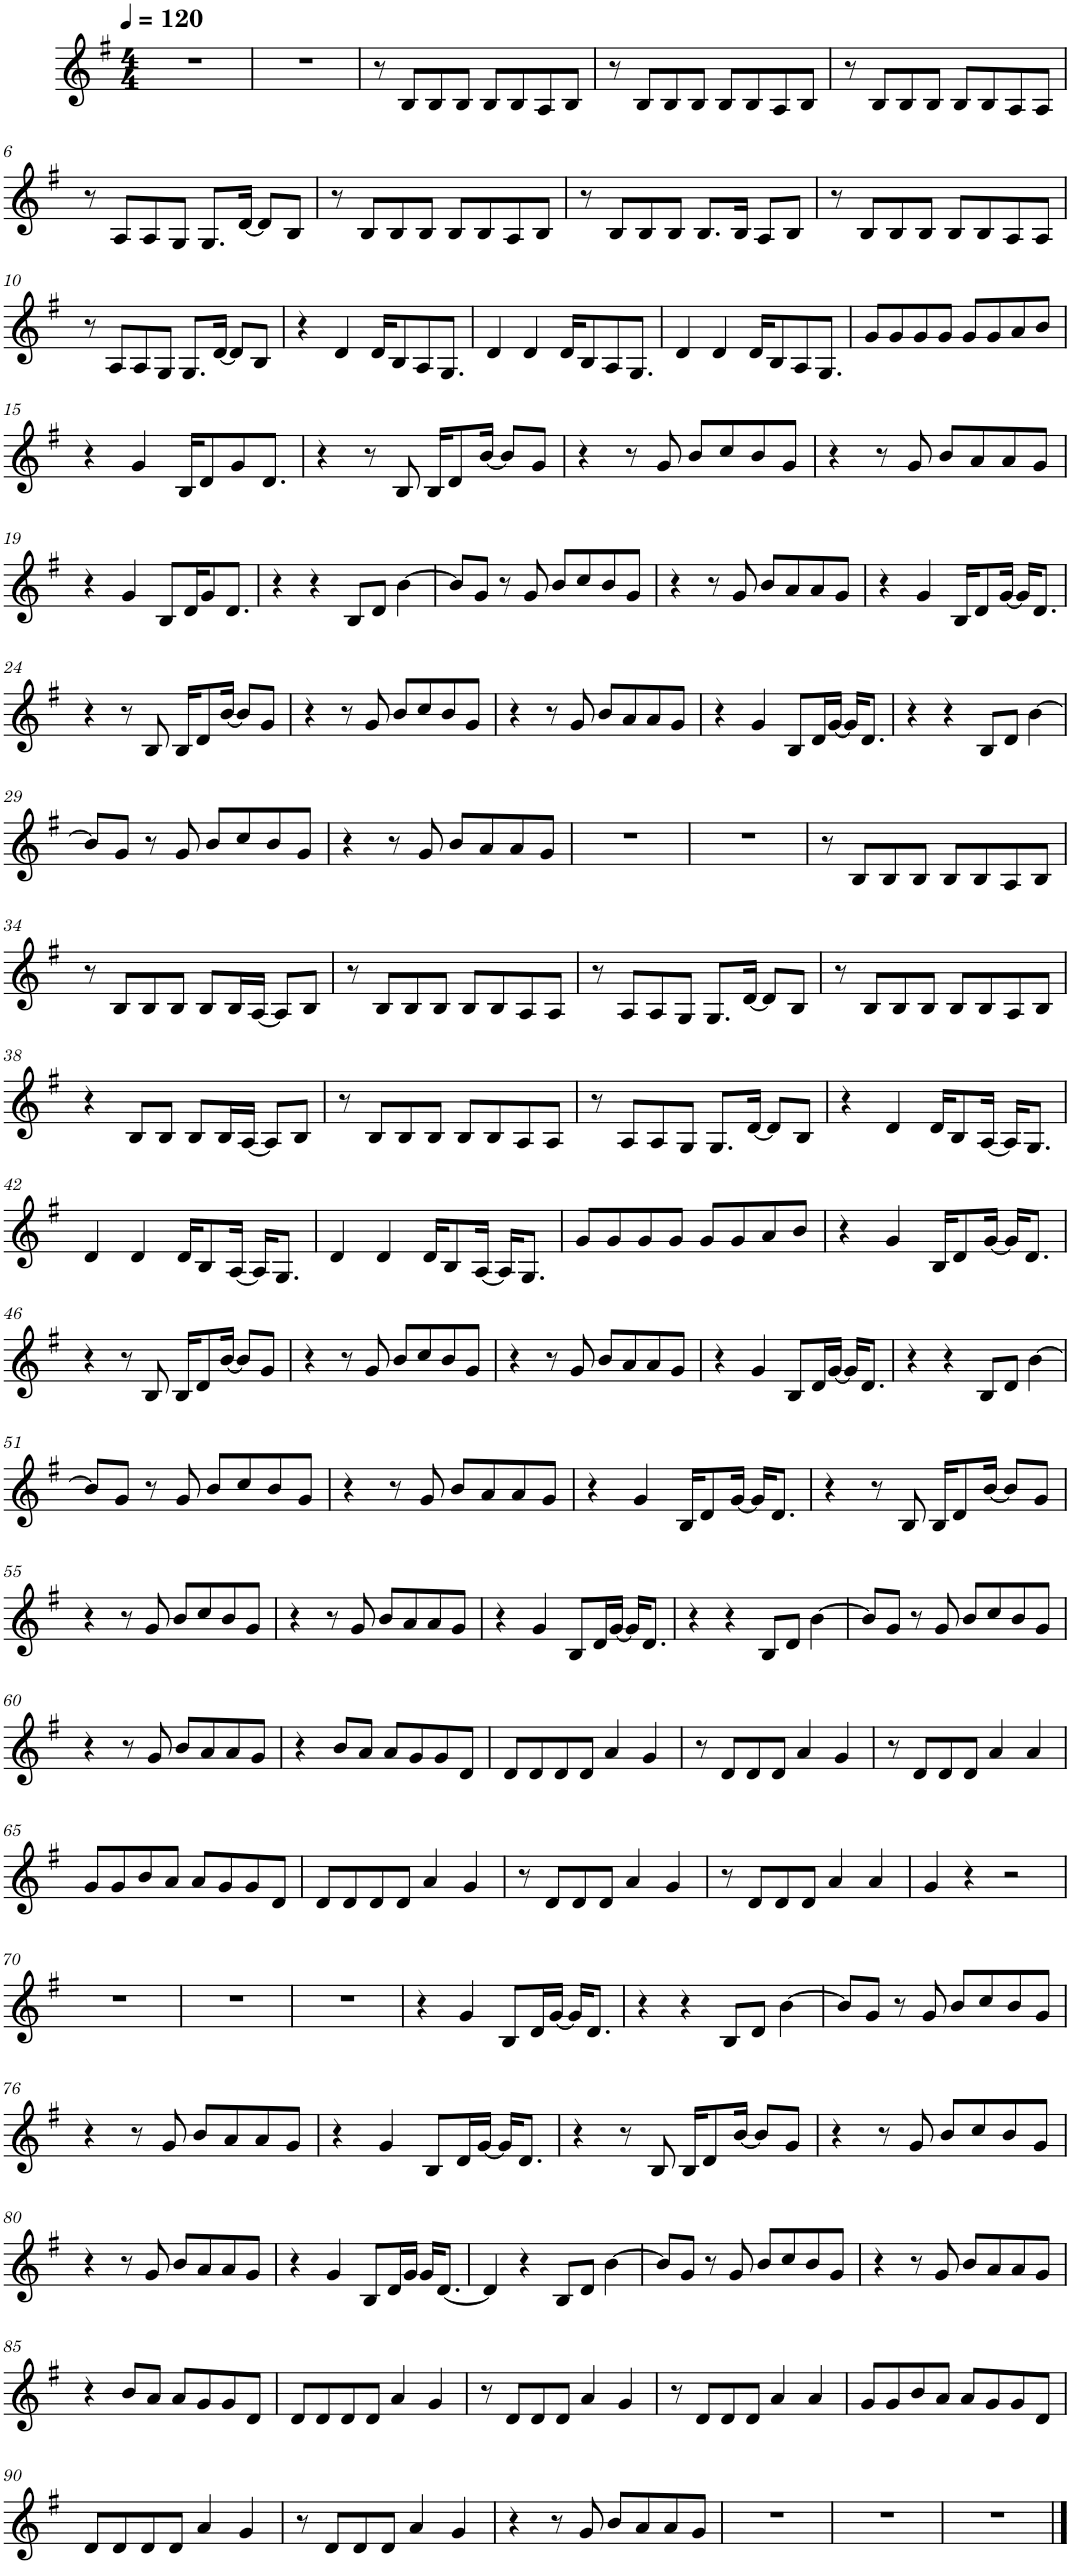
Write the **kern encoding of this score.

**kern
*part1
*staff1
*I"Piano, FL Keys 1
*I'Pno.
*clefG2
*k[f#]
*M4/4
*MM120
=1
1r
=2
1r
=3
8r
8B/L
8B/
8B/J
8B/L
8B/
8A/
8B/J
=4
8r
8B/L
8B/
8B/J
8B/L
8B/
8A/
8B/J
=5
8r
8B/L
8B/
8B/J
8B/L
8B/
8A/
8A/J
!!LO:LB:g=z
=6
8r
8A/L
8A/
8G/J
8.G/L
[16d/Jk
8d/L]
8B/J
=7
8r
8B/L
8B/
8B/J
8B/L
8B/
8A/
8B/J
=8
8r
8B/L
8B/
8B/J
8.B/L
16B/Jk
8A/L
8B/J
=9
8r
8B/L
8B/
8B/J
8B/L
8B/
8A/
8A/J
!!LO:LB:g=z
=10
8r
8A/L
8A/
8G/J
8.G/L
[16d/Jk
8d/L]
8B/J
=11
4r
4d/
16d/KL
8B/
8A/
8.G/J
=12
4d/
4d/
16d/KL
8B/
8A/
8.G/J
=13
4d/
4d/
16d/KL
8B/
8A/
8.G/J
=14
8g/L
8g/
8g/
8g/J
8g/L
8g/
8a/
8b/J
!!LO:LB:g=z
=15
4r
4g/
16B/KL
8d/
8g/
8.d/J
=16
4r
8r
8B/
16B/KL
8d/
[16b/Jk
8b/L]
8g/J
=17
4r
8r
8g/
8b/L
8cc/
8b/
8g/J
=18
4r
8r
8g/
8b/L
8a/
8a/
8g/J
!!LO:LB:g=z
=19
4r
4g/
8B/L
16d/K
8g/
8.d/J
=20
4r
4r
8B/L
8d/J
[4b\
=21
8b/L]
8g/J
8r
8g/
8b/L
8cc/
8b/
8g/J
=22
4r
8r
8g/
8b/L
8a/
8a/
8g/J
=23
4r
4g/
16B/KL
8d/
[16g/Jk
16g/KL]
8.d/J
!!LO:LB:g=z
=24
4r
8r
8B/
16B/KL
8d/
[16b/Jk
8b/L]
8g/J
=25
4r
8r
8g/
8b/L
8cc/
8b/
8g/J
=26
4r
8r
8g/
8b/L
8a/
8a/
8g/J
=27
4r
4g/
8B/L
16d/L
[16g/JJ
16g/KL]
8.d/J
=28
4r
4r
8B/L
8d/J
[4b\
!!LO:LB:g=z
=29
8b/L]
8g/J
8r
8g/
8b/L
8cc/
8b/
8g/J
=30
4r
8r
8g/
8b/L
8a/
8a/
8g/J
=31
1r
=32
1r
=33
8r
8B/L
8B/
8B/J
8B/L
8B/
8A/
8B/J
!!LO:LB:g=z
=34
8r
8B/L
8B/
8B/J
8B/L
16B/L
[16A/JJ
8A/L]
8B/J
=35
8r
8B/L
8B/
8B/J
8B/L
8B/
8A/
8A/J
=36
8r
8A/L
8A/
8G/J
8.G/L
[16d/Jk
8d/L]
8B/J
=37
8r
8B/L
8B/
8B/J
8B/L
8B/
8A/
8B/J
!!LO:LB:g=z
=38
4r
8B/L
8B/J
8B/L
16B/L
[16A/JJ
8A/L]
8B/J
=39
8r
8B/L
8B/
8B/J
8B/L
8B/
8A/
8A/J
=40
8r
8A/L
8A/
8G/J
8.G/L
[16d/Jk
8d/L]
8B/J
=41
4r
4d/
16d/KL
8B/
[16A/Jk
16A/KL]
8.G/J
!!LO:LB:g=z
=42
4d/
4d/
16d/KL
8B/
[16A/Jk
16A/KL]
8.G/J
=43
4d/
4d/
16d/KL
8B/
[16A/Jk
16A/KL]
8.G/J
=44
8g/L
8g/
8g/
8g/J
8g/L
8g/
8a/
8b/J
=45
4r
4g/
16B/KL
8d/
[16g/Jk
16g/KL]
8.d/J
!!LO:LB:g=z
=46
4r
8r
8B/
16B/KL
8d/
[16b/Jk
8b/L]
8g/J
=47
4r
8r
8g/
8b/L
8cc/
8b/
8g/J
=48
4r
8r
8g/
8b/L
8a/
8a/
8g/J
=49
4r
4g/
8B/L
16d/L
[16g/JJ
16g/KL]
8.d/J
=50
4r
4r
8B/L
8d/J
[4b\
!!LO:LB:g=z
=51
8b/L]
8g/J
8r
8g/
8b/L
8cc/
8b/
8g/J
=52
4r
8r
8g/
8b/L
8a/
8a/
8g/J
=53
4r
4g/
16B/KL
8d/
[16g/Jk
16g/KL]
8.d/J
=54
4r
8r
8B/
16B/KL
8d/
[16b/Jk
8b/L]
8g/J
!!LO:LB:g=z
=55
4r
8r
8g/
8b/L
8cc/
8b/
8g/J
=56
4r
8r
8g/
8b/L
8a/
8a/
8g/J
=57
4r
4g/
8B/L
16d/L
[16g/JJ
16g/KL]
8.d/J
=58
4r
4r
8B/L
8d/J
[4b\
=59
8b/L]
8g/J
8r
8g/
8b/L
8cc/
8b/
8g/J
!!LO:LB:g=z
=60
4r
8r
8g/
8b/L
8a/
8a/
8g/J
=61
4r
8b/L
8a/J
8a/L
8g/
8g/
8d/J
=62
8d/L
8d/
8d/
8d/J
4a/
4g/
=63
8r
8d/L
8d/
8d/J
4a/
4g/
=64
8r
8d/L
8d/
8d/J
4a/
4a/
!!LO:LB:g=z
=65
8g/L
8g/
8b/
8a/J
8a/L
8g/
8g/
8d/J
=66
8d/L
8d/
8d/
8d/J
4a/
4g/
=67
8r
8d/L
8d/
8d/J
4a/
4g/
=68
8r
8d/L
8d/
8d/J
4a/
4a/
=69
4g/
4r
2r
!!LO:LB:g=z
=70
1r
=71
1r
=72
1r
=73
4r
4g/
8B/L
16d/L
[16g/JJ
16g/KL]
8.d/J
=74
4r
4r
8B/L
8d/J
[4b\
=75
8b/L]
8g/J
8r
8g/
8b/L
8cc/
8b/
8g/J
!!LO:LB:g=z
=76
4r
8r
8g/
8b/L
8a/
8a/
8g/J
=77
4r
4g/
8B/L
16d/L
[16g/JJ
16g/KL]
8.d/J
=78
4r
8r
8B/
16B/KL
8d/
[16b/Jk
8b/L]
8g/J
=79
4r
8r
8g/
8b/L
8cc/
8b/
8g/J
!!LO:LB:g=z
=80
4r
8r
8g/
8b/L
8a/
8a/
8g/J
=81
4r
4g/
8B/L
16d/L
16g/JJ
16g/KL
[8.d/J
=82
4d/]
4r
8B/L
8d/J
[4b\
=83
8b/L]
8g/J
8r
8g/
8b/L
8cc/
8b/
8g/J
=84
4r
8r
8g/
8b/L
8a/
8a/
8g/J
!!LO:LB:g=z
=85
4r
8b/L
8a/J
8a/L
8g/
8g/
8d/J
=86
8d/L
8d/
8d/
8d/J
4a/
4g/
=87
8r
8d/L
8d/
8d/J
4a/
4g/
=88
8r
8d/L
8d/
8d/J
4a/
4a/
=89
8g/L
8g/
8b/
8a/J
8a/L
8g/
8g/
8d/J
!!LO:LB:g=z
=90
8d/L
8d/
8d/
8d/J
4a/
4g/
=91
8r
8d/L
8d/
8d/J
4a/
4g/
=92
4r
8r
8g/
8b/L
8a/
8a/
8g/J
=93
1r
=94
1r
=95
1r
==
*-
